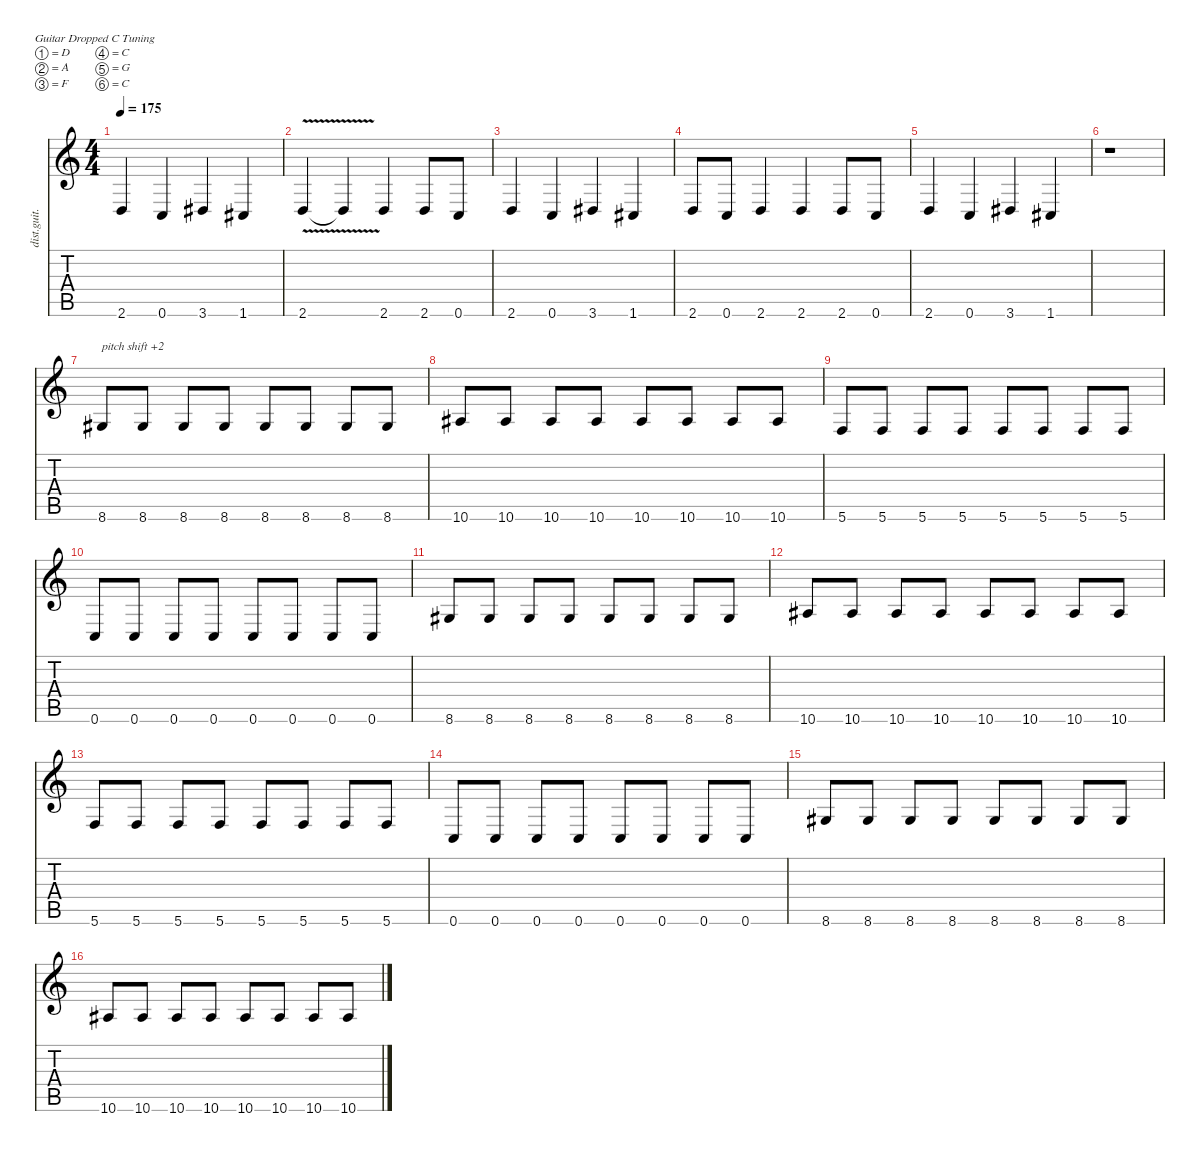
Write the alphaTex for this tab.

\defaultSystemsLayout 4
\hideDynamics
\bracketExtendMode nobrackets
\otherSystemsTrackNameOrientation horizontal
\track ("Distortion Guitar" "dist.guit.") {instrument distortionguitar}
\staff {score tabs}
\tuning (D4 A3 F3 C3 G2 C2)
\ts (4 4)
\tempo 175
\clef g2
\ks c
2.6.4{dy mf beam Up} 0.6.4{beam Up} 3.6{acc #}.4{beam Up} 1.6{acc #}.4{beam Up} |
2.6{v}.4{beam Up} 2.6{t}.4{beam Up} 2.6.4{beam Up} 2.6.8{beam Up} 0.6.8{beam Up} |
2.6.4{beam Up} 0.6.4{beam Up} 3.6{acc #}.4{beam Up} 1.6{acc #}.4{beam Up} |
2.6.8{beam Up} 0.6.8{beam Up} 2.6.4{beam Up} 2.6.4{beam Up} 2.6.8{beam Up} 0.6.8{beam Up} |
2.6.4{beam Up} 0.6.4{beam Up} 3.6{acc #}.4{beam Up} 1.6{acc #}.4{beam Up} |
r.1{beam Down} |
8.6{acc #}.8{txt "pitch shift +2" beam Up} 8.6{acc #}.8{beam Up} 8.6{acc #}.8{beam Up} 8.6{acc #}.8{beam Up} 8.6{acc #}.8{beam Up} 8.6{acc #}.8{beam Up} 8.6{acc #}.8{beam Up} 8.6{acc #}.8{beam Up} |
10.6{acc #}.8{beam Up} 10.6{acc #}.8{beam Up} 10.6{acc #}.8{beam Up} 10.6{acc #}.8{beam Up} 10.6{acc #}.8{beam Up} 10.6{acc #}.8{beam Up} 10.6{acc #}.8{beam Up} 10.6{acc #}.8{beam Up} |
5.6.8{beam Up} 5.6.8{beam Up} 5.6.8{beam Up} 5.6.8{beam Up} 5.6.8{beam Up} 5.6.8{beam Up} 5.6.8{beam Up} 5.6.8{beam Up} |
0.6.8{beam Up} 0.6.8{beam Up} 0.6.8{beam Up} 0.6.8{beam Up} 0.6.8{beam Up} 0.6.8{beam Up} 0.6.8{beam Up} 0.6.8{beam Up} |
8.6{acc #}.8{beam Up} 8.6{acc #}.8{beam Up} 8.6{acc #}.8{beam Up} 8.6{acc #}.8{beam Up} 8.6{acc #}.8{beam Up} 8.6{acc #}.8{beam Up} 8.6{acc #}.8{beam Up} 8.6{acc #}.8{beam Up} |
10.6{acc #}.8{beam Up} 10.6{acc #}.8{beam Up} 10.6{acc #}.8{beam Up} 10.6{acc #}.8{beam Up} 10.6{acc #}.8{beam Up} 10.6{acc #}.8{beam Up} 10.6{acc #}.8{beam Up} 10.6{acc #}.8{beam Up} |
5.6.8{beam Up} 5.6.8{beam Up} 5.6.8{beam Up} 5.6.8{beam Up} 5.6.8{beam Up} 5.6.8{beam Up} 5.6.8{beam Up} 5.6.8{beam Up} |
0.6.8{beam Up} 0.6.8{beam Up} 0.6.8{beam Up} 0.6.8{beam Up} 0.6.8{beam Up} 0.6.8{beam Up} 0.6.8{beam Up} 0.6.8{beam Up} |
8.6{acc #}.8{beam Up} 8.6{acc #}.8{beam Up} 8.6{acc #}.8{beam Up} 8.6{acc #}.8{beam Up} 8.6{acc #}.8{beam Up} 8.6{acc #}.8{beam Up} 8.6{acc #}.8{beam Up} 8.6{acc #}.8{beam Up} |
10.6{acc #}.8{beam Up} 10.6{acc #}.8{beam Up} 10.6{acc #}.8{beam Up} 10.6{acc #}.8{beam Up} 10.6{acc #}.8{beam Up} 10.6{acc #}.8{beam Up} 10.6{acc #}.8{beam Up} 10.6{acc #}.8{beam Up}
